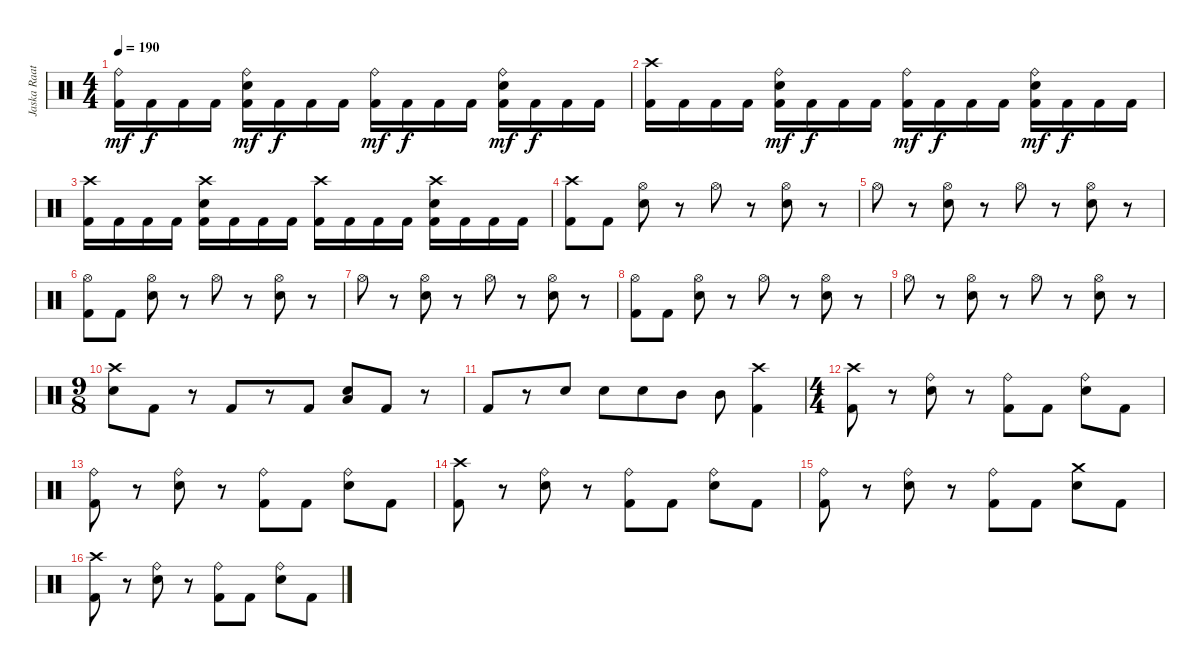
\track ("Jaska Raatikainen" "Jaska Raat") {instrument percussion}
\staff {score}
\articulation defaults
\ts (4 4)
\tempo 190
\clef neutral
\ks c
("Ride (bell)" "Kick (hit) 2").16{dy mf} "Kick (hit) 2".16{dy f} "Kick (hit) 2".16 "Kick (hit) 2".16 ("Ride (bell)" "Snare (hit) 2" "Kick (hit) 2").16{dy mf} "Kick (hit) 2".16{dy f} "Kick (hit) 2".16 "Kick (hit) 2".16 ("Ride (bell)" "Kick (hit) 2").16{dy mf} "Kick (hit) 2".16{dy f} "Kick (hit) 2".16 "Kick (hit) 2".16 ("Ride (bell)" "Snare (hit) 2" "Kick (hit) 2").16{dy mf} "Kick (hit) 2".16{dy f} "Kick (hit) 2".16 "Kick (hit) 2".16 |
("Crash high (hit)" "Kick (hit) 2").16 "Kick (hit) 2".16 "Kick (hit) 2".16 "Kick (hit) 2".16 ("Ride (bell)" "Snare (hit) 2" "Kick (hit) 2").16{dy mf} "Kick (hit) 2".16{dy f} "Kick (hit) 2".16 "Kick (hit) 2".16 ("Ride (bell)" "Kick (hit) 2").16{dy mf} "Kick (hit) 2".16{dy f} "Kick (hit) 2".16 "Kick (hit) 2".16 ("Ride (bell)" "Snare (hit) 2" "Kick (hit) 2").16{dy mf} "Kick (hit) 2".16{dy f} "Kick (hit) 2".16 "Kick (hit) 2".16 |
("Crash high (hit)" "Kick (hit) 2").16 "Kick (hit) 2".16 "Kick (hit) 2".16 "Kick (hit) 2".16 ("Crash high (hit)" "Snare (hit) 2" "Kick (hit) 2").16 "Kick (hit) 2".16 "Kick (hit) 2".16 "Kick (hit) 2".16 ("Crash high (hit)" "Kick (hit) 2").16 "Kick (hit) 2".16 "Kick (hit) 2".16 "Kick (hit) 2".16 ("Crash high (hit)" "Snare (hit) 2" "Kick (hit) 2").16 "Kick (hit) 2".16 "Kick (hit) 2".16 "Kick (hit) 2".16 |
("Crash high (hit)" "Kick (hit) 2").8 "Kick (hit) 2".8 ("Hi-Hat (open)" "Snare (hit) 2").8 r.8 "Hi-Hat (open)".8 r.8 ("Hi-Hat (open)" "Snare (hit) 2").8 r.8 |
"Hi-Hat (open)".8 r.8 ("Hi-Hat (open)" "Snare (hit) 2").8 r.8 "Hi-Hat (open)".8 r.8 ("Hi-Hat (open)" "Snare (hit) 2").8 r.8 |
("Hi-Hat (open)" "Kick (hit) 2").8 "Kick (hit) 2".8 ("Hi-Hat (open)" "Snare (hit) 2").8 r.8 "Hi-Hat (open)".8 r.8 ("Hi-Hat (open)" "Snare (hit) 2").8 r.8 |
"Hi-Hat (open)".8 r.8 ("Hi-Hat (open)" "Snare (hit) 2").8 r.8 "Hi-Hat (open)".8 r.8 ("Hi-Hat (open)" "Snare (hit) 2").8 r.8 |
("Hi-Hat (open)" "Kick (hit) 2").8 "Kick (hit) 2".8 ("Hi-Hat (open)" "Snare (hit) 2").8 r.8 "Hi-Hat (open)".8 r.8 ("Hi-Hat (open)" "Snare (hit) 2").8 r.8 |
"Hi-Hat (open)".8 r.8 ("Hi-Hat (open)" "Snare (hit) 2").8 r.8 "Hi-Hat (open)".8 r.8 ("Hi-Hat (open)" "Snare (hit) 2").8 r.8 |
\ts (9 8)
("Crash high (hit)" "Snare (hit) 2").8 "Kick (hit) 2".8 r.8 "Kick (hit) 2".8 r.8 "Kick (hit) 2".8 ("Low Tom (hit)" "Snare (hit) 2").8 "Kick (hit) 2".8 r.8 |
"Kick (hit) 2".8 r.8 "Snare (hit) 2".8 "Snare (hit) 2".8 "Snare (hit) 2".8 "Mid Tom (hit)".8 "Mid Tom (hit)".8 ("Crash high (hit)" "Kick (hit) 2").4 |
\ts (4 4)
("Crash high (hit)" "Kick (hit) 2").8 r.8 ("Ride (bell)" "Snare (hit) 2").8 r.8 ("Ride (bell)" "Kick (hit) 2").8 "Kick (hit) 2".8 ("Ride (bell)" "Snare (hit) 2").8 "Kick (hit) 2".8 |
("Ride (bell)" "Kick (hit) 2").8 r.8 ("Ride (bell)" "Snare (hit) 2").8 r.8 ("Ride (bell)" "Kick (hit) 2").8 "Kick (hit) 2".8 ("Ride (bell)" "Snare (hit) 2").8 "Kick (hit) 2".8 |
("Crash high (hit)" "Kick (hit) 2").8 r.8 ("Ride (bell)" "Snare (hit) 2").8 r.8 ("Ride (bell)" "Kick (hit) 2").8 "Kick (hit) 2".8 ("Ride (bell)" "Snare (hit) 2").8 "Kick (hit) 2".8 |
("Ride (bell)" "Kick (hit) 2").8 r.8 ("Ride (bell)" "Snare (hit) 2").8 r.8 ("Ride (bell)" "Kick (hit) 2").8 "Kick (hit) 2".8 ("Crash medium (hit)" "Snare (hit) 2").8 "Kick (hit) 2".8 |
("Crash high (hit)" "Kick (hit) 2").8 r.8 ("Ride (bell)" "Snare (hit) 2").8 r.8 ("Ride (bell)" "Kick (hit) 2").8 "Kick (hit) 2".8 ("Ride (bell)" "Snare (hit) 2").8 "Kick (hit) 2".8
